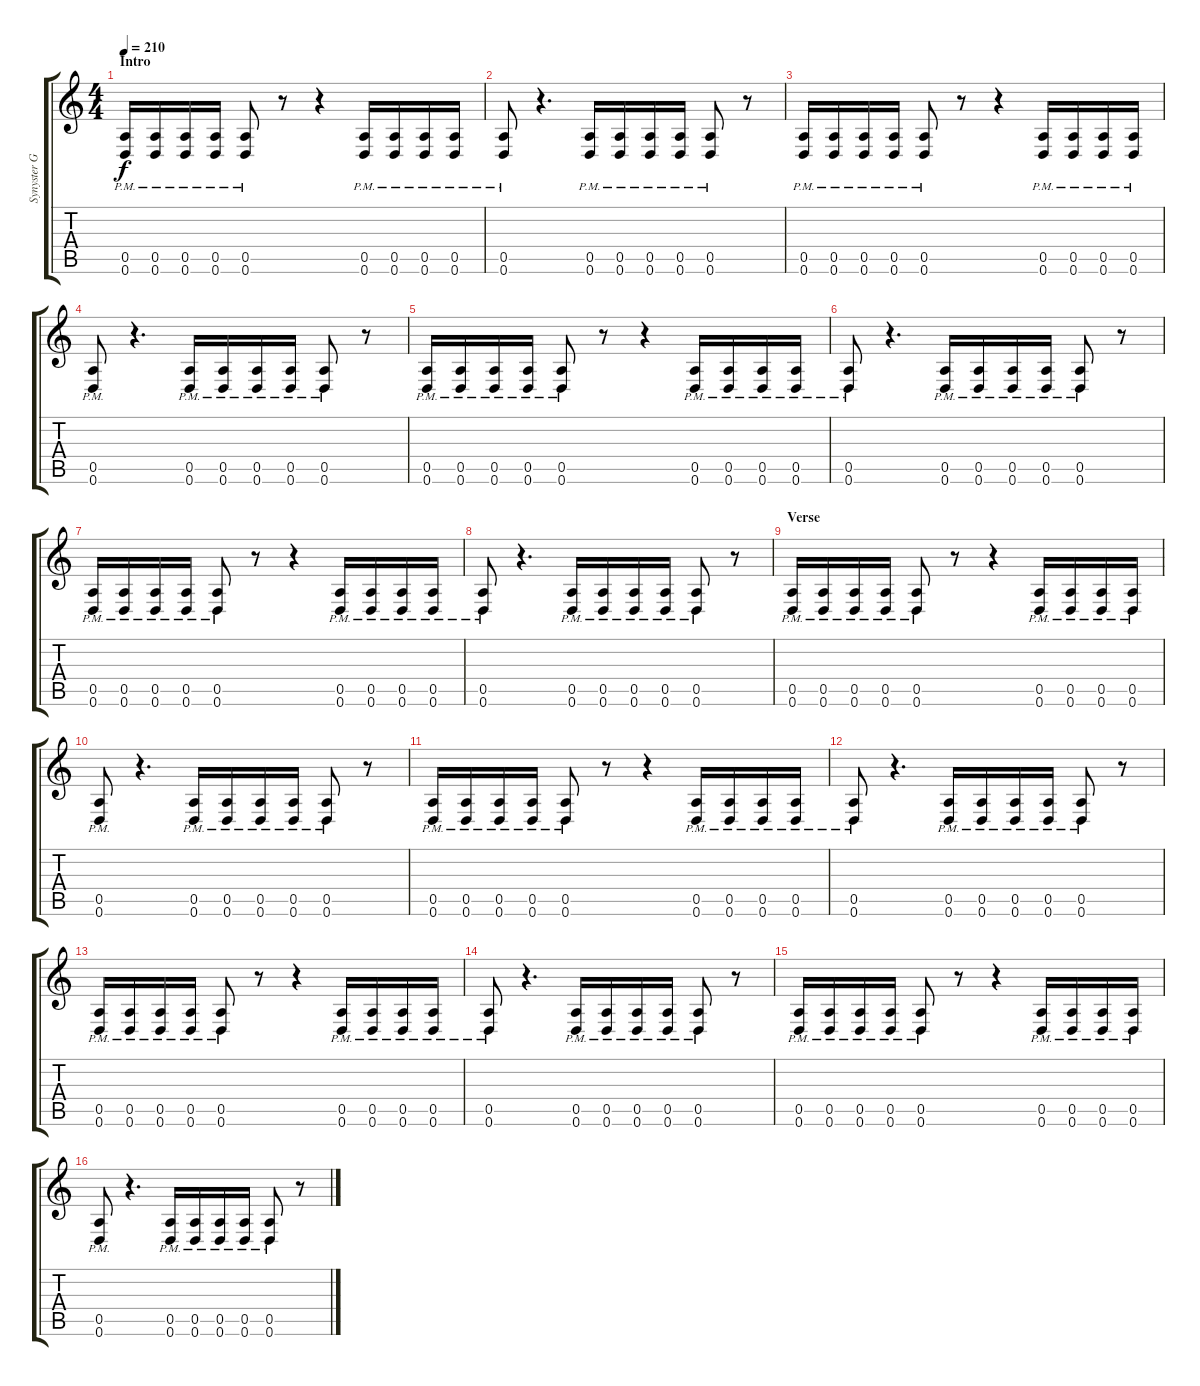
\track ("Synyster Gates" "Synyster G") {instrument overdrivenguitar}
\staff {score tabs}
\tuning (E4 B3 G3 D3 A2 D2) {hide}
\ts (4 4)
\section ("" "Intro")
\tempo 210
\clef g2
\ks c
(0.5{pm} 0.6{pm}).16{dy f instrument overdrivenguitar} (0.5{pm} 0.6{pm}).16 (0.5{pm} 0.6{pm}).16 (0.5{pm} 0.6{pm}).16 (0.5{pm} 0.6{pm}).8 r.8 r.4 (0.5{pm} 0.6{pm}).16 (0.5{pm} 0.6{pm}).16 (0.5{pm} 0.6{pm}).16 (0.5{pm} 0.6{pm}).16 |
(0.5{pm} 0.6{pm}).8 r.4{d} (0.5{pm} 0.6{pm}).16 (0.5{pm} 0.6{pm}).16 (0.5{pm} 0.6{pm}).16 (0.5{pm} 0.6{pm}).16 (0.5{pm} 0.6{pm}).8 r.8 |
(0.5{pm} 0.6{pm}).16 (0.5{pm} 0.6{pm}).16 (0.5{pm} 0.6{pm}).16 (0.5{pm} 0.6{pm}).16 (0.5{pm} 0.6{pm}).8 r.8 r.4 (0.5{pm} 0.6{pm}).16 (0.5{pm} 0.6{pm}).16 (0.5{pm} 0.6{pm}).16 (0.5{pm} 0.6{pm}).16 |
(0.5{pm} 0.6{pm}).8 r.4{d} (0.5{pm} 0.6{pm}).16 (0.5{pm} 0.6{pm}).16 (0.5{pm} 0.6{pm}).16 (0.5{pm} 0.6{pm}).16 (0.5{pm} 0.6{pm}).8 r.8 |
(0.5{pm} 0.6{pm}).16 (0.5{pm} 0.6{pm}).16 (0.5{pm} 0.6{pm}).16 (0.5{pm} 0.6{pm}).16 (0.5{pm} 0.6{pm}).8 r.8 r.4 (0.5{pm} 0.6{pm}).16 (0.5{pm} 0.6{pm}).16 (0.5{pm} 0.6{pm}).16 (0.5{pm} 0.6{pm}).16 |
(0.5{pm} 0.6{pm}).8 r.4{d} (0.5{pm} 0.6{pm}).16 (0.5{pm} 0.6{pm}).16 (0.5{pm} 0.6{pm}).16 (0.5{pm} 0.6{pm}).16 (0.5{pm} 0.6{pm}).8 r.8 |
(0.5{pm} 0.6{pm}).16 (0.5{pm} 0.6{pm}).16 (0.5{pm} 0.6{pm}).16 (0.5{pm} 0.6{pm}).16 (0.5{pm} 0.6{pm}).8 r.8 r.4 (0.5{pm} 0.6{pm}).16 (0.5{pm} 0.6{pm}).16 (0.5{pm} 0.6{pm}).16 (0.5{pm} 0.6{pm}).16 |
(0.5{pm} 0.6{pm}).8 r.4{d} (0.5{pm} 0.6{pm}).16 (0.5{pm} 0.6{pm}).16 (0.5{pm} 0.6{pm}).16 (0.5{pm} 0.6{pm}).16 (0.5{pm} 0.6{pm}).8 r.8 |
\section ("" "Verse")
(0.5{pm} 0.6{pm}).16 (0.5{pm} 0.6{pm}).16 (0.5{pm} 0.6{pm}).16 (0.5{pm} 0.6{pm}).16 (0.5{pm} 0.6{pm}).8 r.8 r.4 (0.5{pm} 0.6{pm}).16 (0.5{pm} 0.6{pm}).16 (0.5{pm} 0.6{pm}).16 (0.5{pm} 0.6{pm}).16 |
(0.5{pm} 0.6{pm}).8 r.4{d} (0.5{pm} 0.6{pm}).16 (0.5{pm} 0.6{pm}).16 (0.5{pm} 0.6{pm}).16 (0.5{pm} 0.6{pm}).16 (0.5{pm} 0.6{pm}).8 r.8 |
(0.5{pm} 0.6{pm}).16 (0.5{pm} 0.6{pm}).16 (0.5{pm} 0.6{pm}).16 (0.5{pm} 0.6{pm}).16 (0.5{pm} 0.6{pm}).8 r.8 r.4 (0.5{pm} 0.6{pm}).16 (0.5{pm} 0.6{pm}).16 (0.5{pm} 0.6{pm}).16 (0.5{pm} 0.6{pm}).16 |
(0.5{pm} 0.6{pm}).8 r.4{d} (0.5{pm} 0.6{pm}).16 (0.5{pm} 0.6{pm}).16 (0.5{pm} 0.6{pm}).16 (0.5{pm} 0.6{pm}).16 (0.5{pm} 0.6{pm}).8 r.8 |
(0.5{pm} 0.6{pm}).16 (0.5{pm} 0.6{pm}).16 (0.5{pm} 0.6{pm}).16 (0.5{pm} 0.6{pm}).16 (0.5{pm} 0.6{pm}).8 r.8 r.4 (0.5{pm} 0.6{pm}).16 (0.5{pm} 0.6{pm}).16 (0.5{pm} 0.6{pm}).16 (0.5{pm} 0.6{pm}).16 |
(0.5{pm} 0.6{pm}).8 r.4{d} (0.5{pm} 0.6{pm}).16 (0.5{pm} 0.6{pm}).16 (0.5{pm} 0.6{pm}).16 (0.5{pm} 0.6{pm}).16 (0.5{pm} 0.6{pm}).8 r.8 |
(0.5{pm} 0.6{pm}).16 (0.5{pm} 0.6{pm}).16 (0.5{pm} 0.6{pm}).16 (0.5{pm} 0.6{pm}).16 (0.5{pm} 0.6{pm}).8 r.8 r.4 (0.5{pm} 0.6{pm}).16 (0.5{pm} 0.6{pm}).16 (0.5{pm} 0.6{pm}).16 (0.5{pm} 0.6{pm}).16 |
(0.5{pm} 0.6{pm}).8 r.4{d} (0.5{pm} 0.6{pm}).16 (0.5{pm} 0.6{pm}).16 (0.5{pm} 0.6{pm}).16 (0.5{pm} 0.6{pm}).16 (0.5{pm} 0.6{pm}).8 r.8
